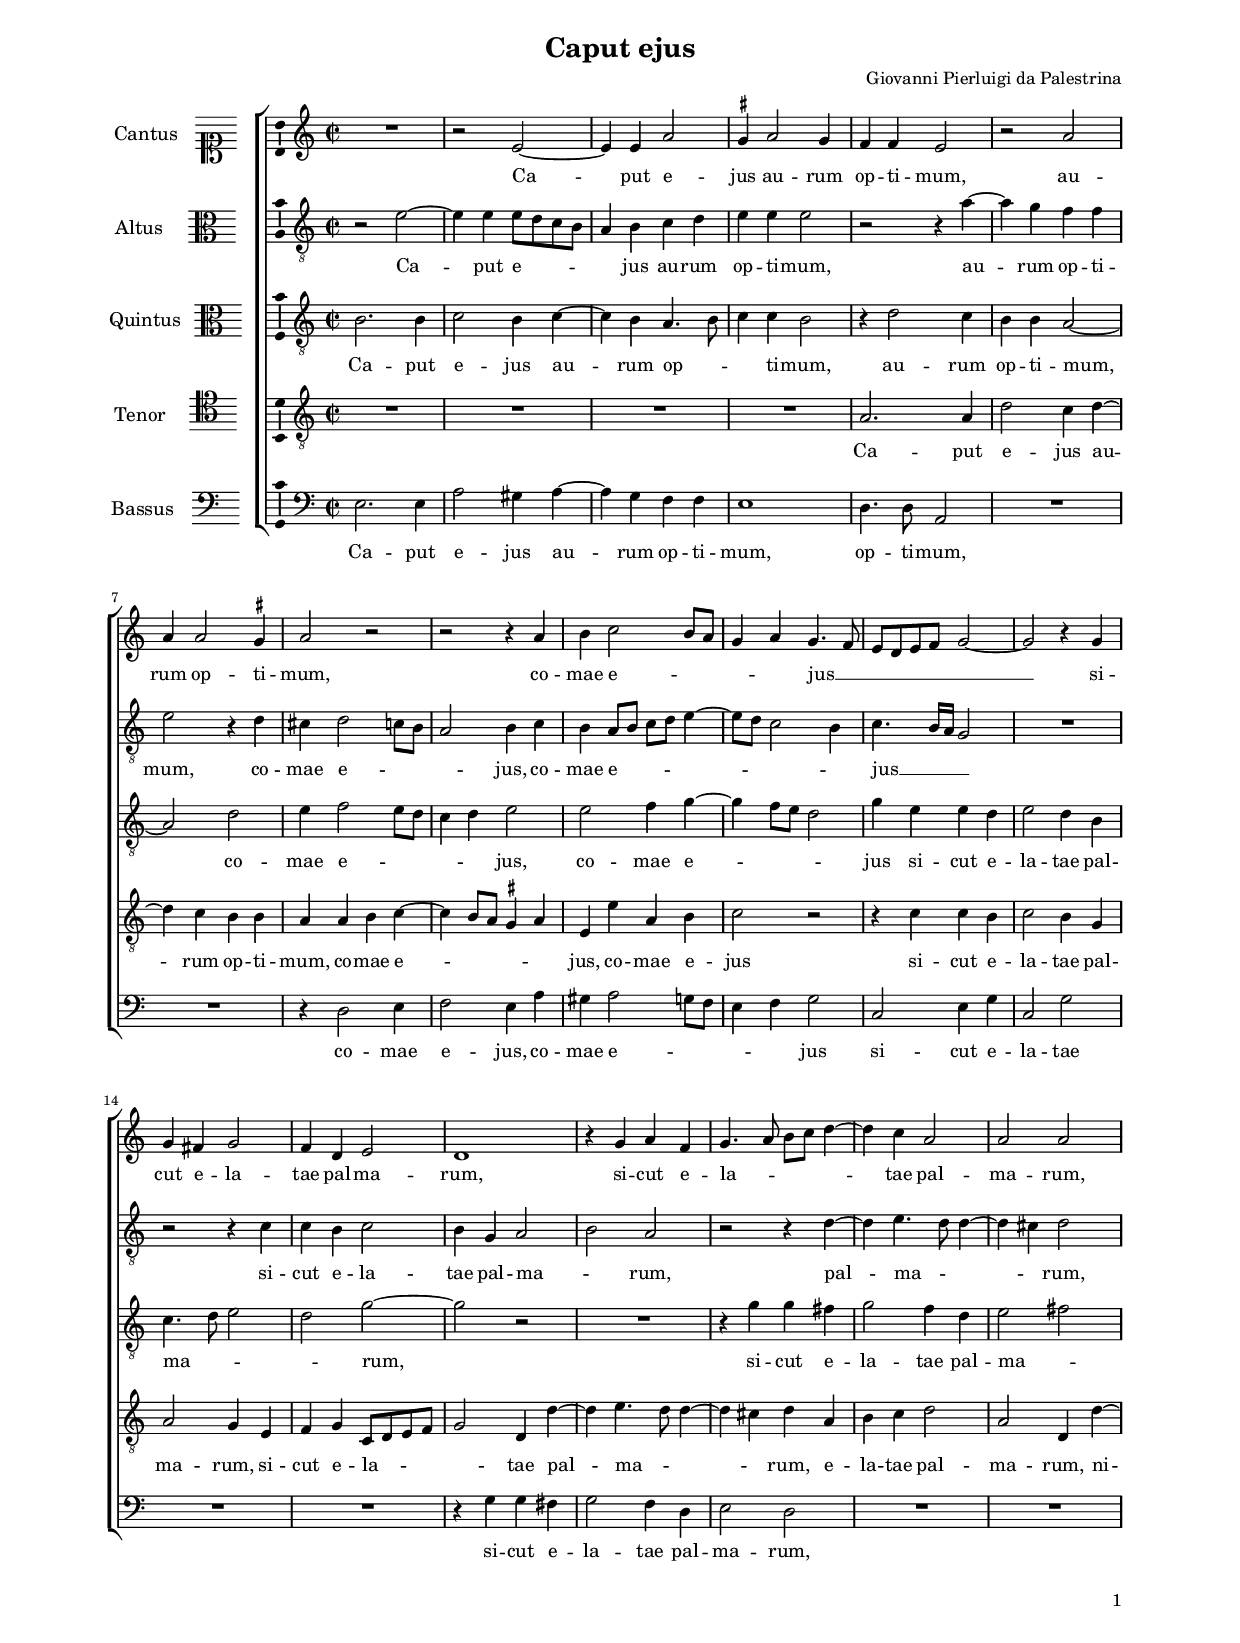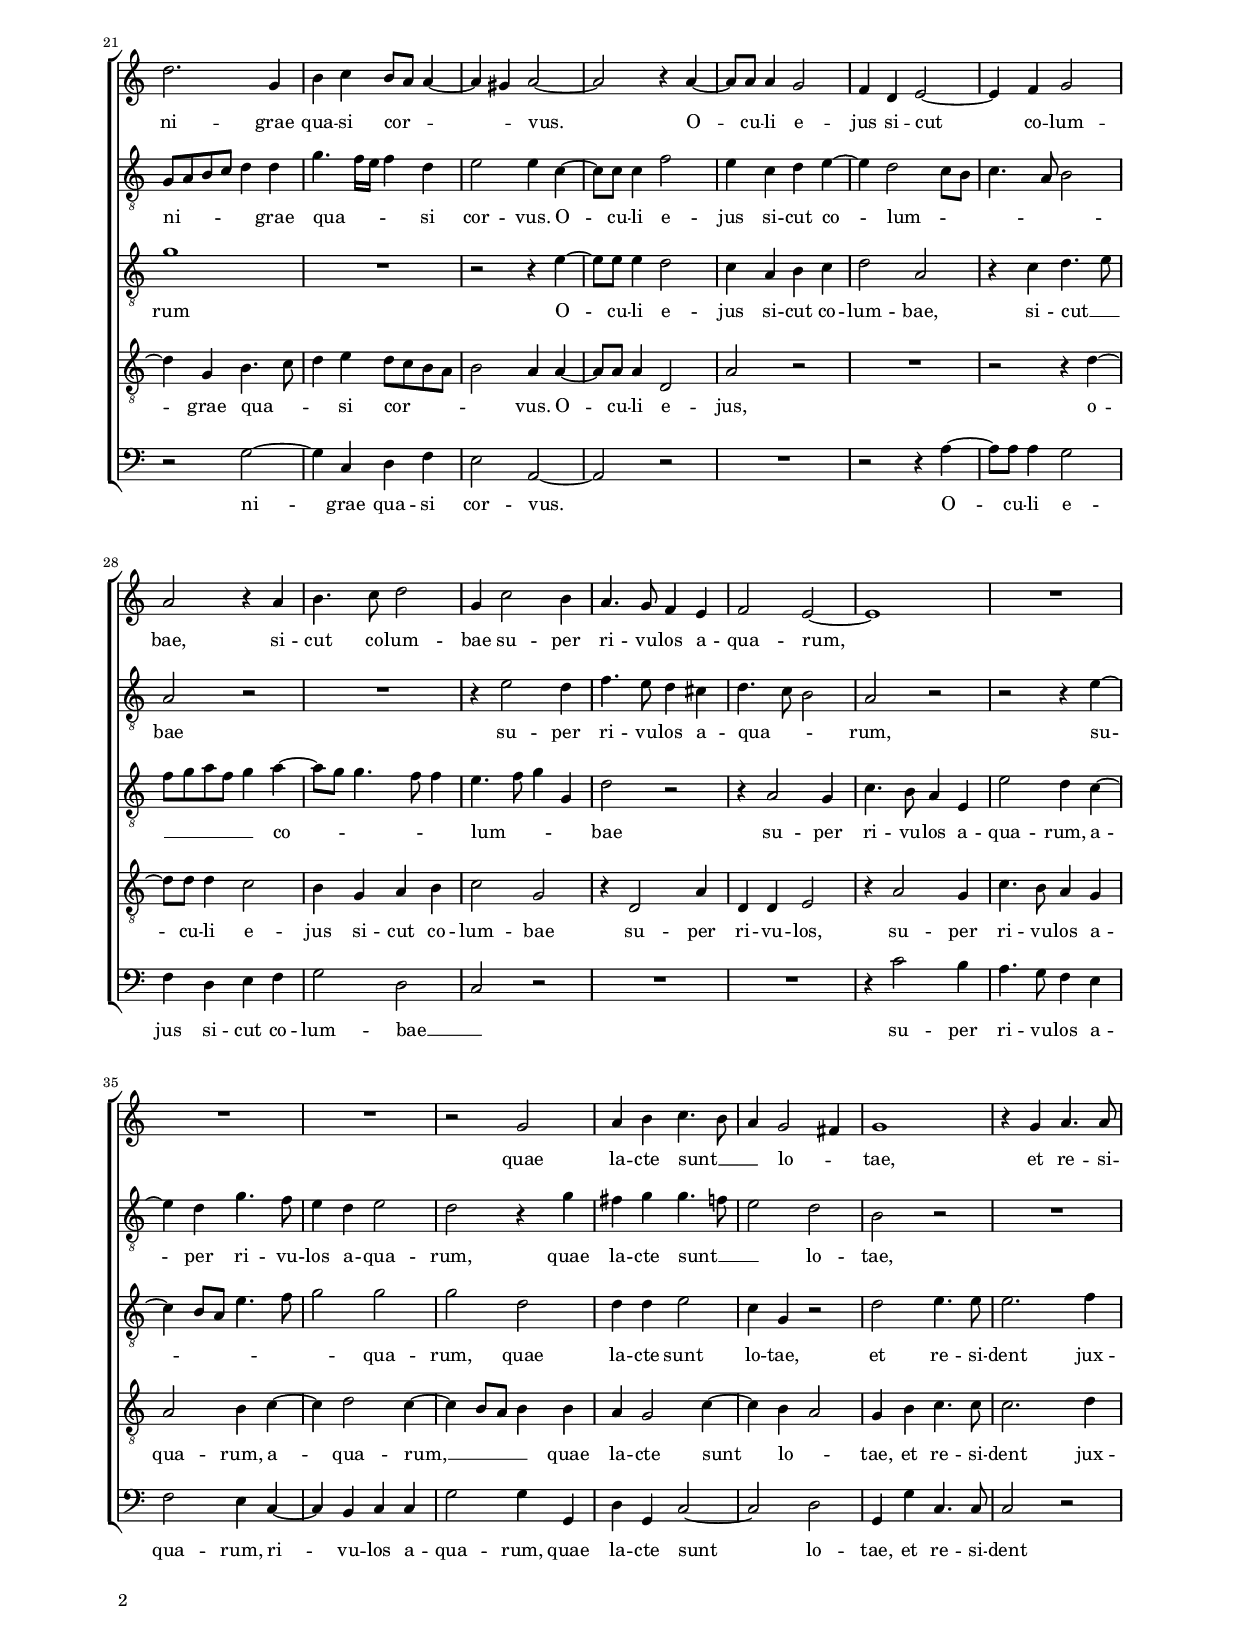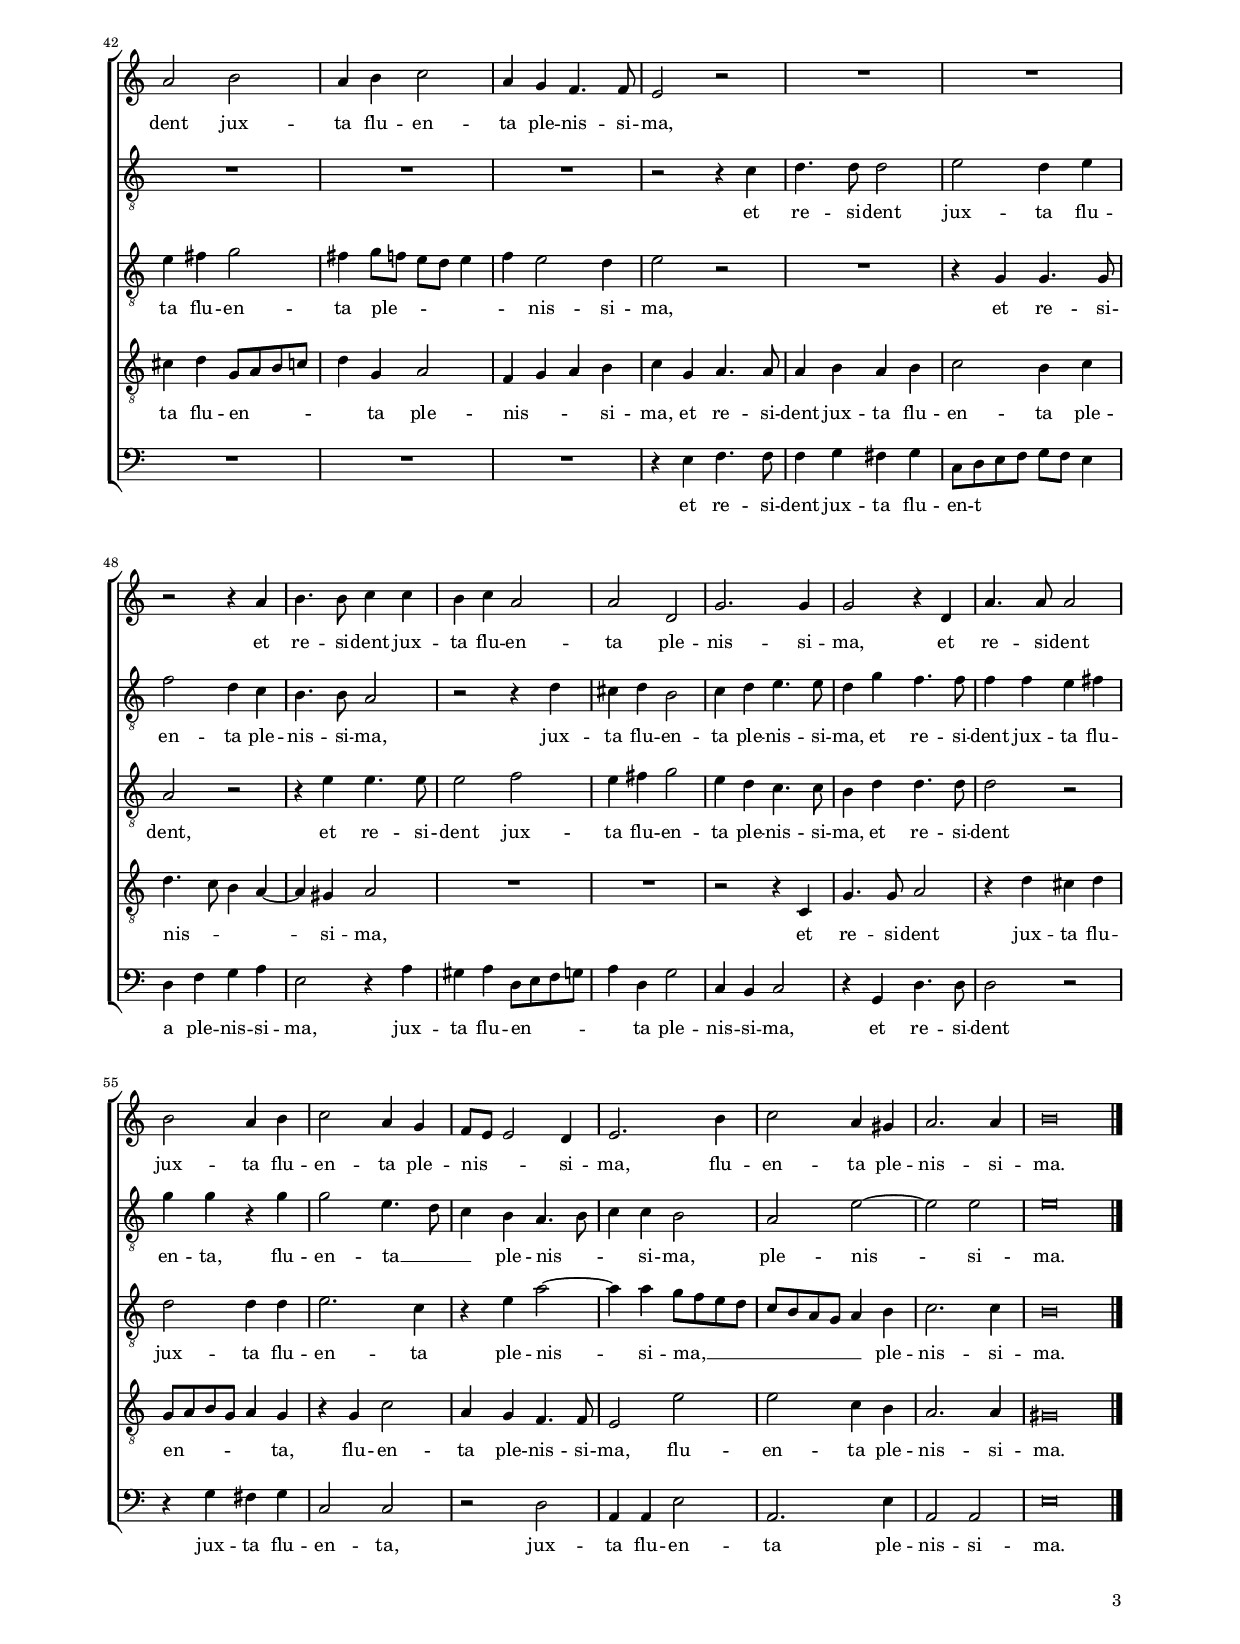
\header
{
  title="Caput ejus"
  composer="Giovanni Pierluigi da Palestrina"
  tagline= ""
}

\version "2.24.0"
\language deutsch
#(set-global-staff-size 15)
% #(set-default-paper-size "letter")
#(ly:set-option 'point-and-click #f)


\paper
	{
	top-margin = 1.8 \cm
	bottom-margin = 1.2 \cm
	left-margin = 2 \cm
	right-margin = 2 \cm
	ragged-bottom = ##f
	ragged-last-bottom = ##f
	print-page-number = ##f
	system-system-spacing = #'((basic-distance . 16) (minimum-distance . 14) (padding . 5) (strechability . 150))
	oddFooterMarkup=\markup   \fill-line { "" \fromproperty #'page:page-number-string }
	evenFooterMarkup=\markup  \fill-line { \fromproperty #'page:page-number-string "" }
	last-bottom-spacing = #'((basic-distance . 12) (minimum-distance . 7) (padding . 4))
	systems-per-page = 3
	page-count = 3
%	min-systems-per-page = 3
	markup-system-spacing.basic-distance = #12
	}

	
global = {
	\key c \major
	\time 2/2
	\set Score.tempoHideNote = ##t
	\tempo 4 = 95
	\skip 1*60
	\set Score.measureLength = #(ly:make-moment 2/1)
	\skip 1*2 \bar "|."
	}

	ficta = { \once \set suggestAccidentals = ##t }

	forget = #(define-music-function (music) (ly:music?) #{
		\accidentalStyle forget
		$music
		\accidentalStyle default
		#})

	m = \melisma
	me = \melismaEnd
%	\mark \markup { \fontsize #-3 \note  {2} #1 = \fontsize #-3 \note {2.} #1 }



incipitcantus = \markup { \score {
	{
	\set Staff.instrumentName = \markup { \fontsize #1 "Cantus" }
	\key c \major
	\clef soprano
	s4 \bar ""
	}
	\layout  {
	raggedright = ##t
	indent = 1.6 \cm
	line-width = 2.4\cm
	\context { \Staff \remove Time_signature_engraver }
	\override Staff.Clef.Y-extent = #'(0 . 0)
	}} \hspace #1 }

      
incipitaltus = \markup { \score {
	{
	\set Staff.instrumentName = \markup { \fontsize #1 "Altus" }
	\key c \major
	\clef alto
	s4 \bar ""
	}
	\layout  {
	raggedright = ##t
	indent = 1.6 \cm
	line-width = 2.4\cm
	\context { \Staff \remove Time_signature_engraver }
	\override Staff.Clef.Y-extent = #'(0 . 0)
	}} \hspace #1 }
      
      
incipitquintus = \markup { \score {
	{
	\set Staff.instrumentName = \markup { \fontsize #1 "Quintus" }
	\key c \major
	\clef alto
	s4 \bar ""
	}
	\layout  {
	raggedright = ##t
	indent = 1.6 \cm
	line-width = 2.4\cm
	\context { \Staff \remove Time_signature_engraver }
	\override Staff.Clef.Y-extent = #'(0 . 0)
	}} \hspace #1 }
    

incipittenor = \markup { \score {
	{
	\set Staff.instrumentName = \markup { \fontsize #1 "Tenor" }
	\key c \major
	\clef tenor
	s4 \bar ""
	}
	\layout  {
	raggedright = ##t
	indent = 1.6 \cm
	line-width = 2.4\cm
	\context { \Staff \remove Time_signature_engraver }
	\override Staff.Clef.Y-extent = #'(0 . 0)
	}} \hspace #1 }
      
      
incipitbassus = \markup { \score {
	{
	\set Staff.instrumentName = \markup { \fontsize #1 "Bassus" }
	\key c \major
	\clef bass
	s4 \bar ""
	}
	\layout  {
	raggedright = ##t
	indent = 1.6 \cm
	line-width = 2.4\cm
	\context { \Staff \remove Time_signature_engraver }
	\override Staff.Clef.Y-extent = #'(0 . 0)
	}} \hspace #1 }


cantus =  \relative c''
	{
	R1
	r2 e,~
	e4 e a2
	\ficta gis4 a2 \forget g4
%5
	f4 f e2 |
	r2 a
	a4 a2 \ficta gis4
	a2 r
	r2 r4 a
%10
	h4 c2 h8 a |
	g4 a g4. f8
	e8 d e f g2~
	g2 r4 g
	g4 fis g2
%15
	f4 d e2 |
	d1
	r4 g a f
	g4. a8 h c d4~
	d4 c a2
%20
	a2 a |
	d2. g,4
	h4 c h8 a a4~
	a4 gis a2~
	a2 r4 a~
%25
	a8 a a4 g2 |
	f4 d e2~
	e4 f g2
	a2 r4 a
	h4. c8 d2
%30
	g,4 c2 h4 |
	a4. g8 f4 e
	f2 e~
	e1
	R1
%35
	R1 |
	R1
	r2 g
	a4 h c4. h8
	a4 g2 fis4
%40
	g1 |
	r4 g a4. a8
	a2 h
	a4 h c2
	a4 g f4. f8
%45
	e2 r |
	R1
	R1
	r2 r4 a
	h4. h8 c4 c
%50
	h4 c a2 |
	a2 d,
	g2. g4
	g2 r4 d
	a'4. a8 a2
%55
	h2 a4 h |
	c2 a4 g
	f8 e e2 d4
	e2. h'4
	c2 a4 gis
%60
	a2. a4 |
	h\breve |
	}


altus =  \relative c'
	{
	r2 e~
	e4 e e8 d c h
	a4 h c d
	e4 e e2
%5
	r2 r4 a~ |
	a4 g f f
	e2 r4 d
	cis4 d2 c8 h
	a2 h4 c
%10
	h4 a8 h c d e4~ |
	e8 d c2 h4
	c4. h16 a g2
	R1
	r2 r4 c
%15
	c4 h c2 |
	h4 g a2
	h2 a
	r2 r4 d~
	d4 e4. d8 d4~
%20
	d4 cis d2 |
	g,8 a h c d4 d
	g4. f16 e f4 d
	e2 e4 c~
	c8 c c4 f2
%25
	e4 c d e~ |
	e4 d2 c8 h
	c4. a8 h2
	a2 r
	R1
%30
	r4 e'2 d4 |
	f4. e8 d4 cis
	d4. c8 h2
	a2 r
	r2 r4 e'~
%35
	e4 d g4. f8 |
	e4 d e2
	d2 r4 g
	fis4 g g4. f8
	e2 d
%40
	h2 r |
	R1
	R1
	R1
	R1
%45
	r2 r4 c |
	d4. d8 d2
	e2 d4 e
	f2 d4 c
	h4. h8 a2
%50
	r2 r4 d |
	cis4 d h2
	c4 d e4. e8
	d4 g f4. f8
	f4 f e fis
%55
	g4 g r g |
	g2 e4. d8
	c4 h a4. h8
	c4 c h2
	a2 e'~
%60
	e2 e |
	e\breve |
	}


quintus =  \relative c'
	{
	h2. h4
	c2 h4 c~
	c4 h a4. h8
	c4 c h2
%5
	r4 d2 c4 |
	h4 h a2~
	a2 d
	e4 f2 e8 d
	c4 d e2
%10
	e2 f4 g~ |
	g4 f8 e d2
	g4 e e d
	e2 d4 h
	c4. d8 e2
%15
	d g~ |
	g2 r
	R1
	r4 g g fis
	g2 f4 d
%20
	e2 fis  |
	g1
	R1
	r2 r4 e~
	e8 e e4 d2
%25
	c4 a h c |
	d2 a
	r4 c d4. e8
	f8 g a f g4 a~
	a8 g g4. f8 f4
%30
	e4. f8 g4 g, |
	d'2 r
	r4 a2 g4
	c4. h8 a4 e
	e'2 d4 c~
%35
	c4 h8 a e'4. f8 |
	g2 g
	g2 d
	d4 d e2
	c4 g r2
%40
	d'2 e4. e8 |
	e2. f4
	e4 fis g2
	fis4 g8 f e d e4
	f4 e2 d4
%45
	e2 r |
	R1
	r4 g, g4. g8
	a2 r
	r4 e' e4. e8
%50
	e2 f |
	e4 fis g2
	e4 d c4. c8
	h4 d d4. d8
	d2 r
%55
	d2 d4 d |
	e2. c4
	r4 e a2~
	a4 a g8 f e d
	c8 h a g a4 h
%60
	c2. c4 |
	h\breve |
	}


tenor  =  \relative c'
	{
	R1
	R1
	R1
	R1
%5
	a2. a4 |
	d2 c4 d~
	d4 c h h
	a4 a h c~
	c4 h8 a \ficta gis4 a
%10
	e4 e' a, h |
	c2 r
	r4 c c h
	c2 h4 g
	a2 g4 e
%15
	f4 g c,8 d e f |
	g2 d4 d'~
	d4 e4. d8 d4~
	d4 cis d a
	h4 c d2
%20
	a2 d,4 d'~ |
	d4 g, h4. c8
	d4 e d8 c h a
	h2 a4 a~
	a8 a a4 d,2
%25
	a'2 r |
	R1
	r2 r4 d~
	d8 d d4 c2
	h4 g a h
%30
	c2 g |
	r4 d2 a'4
	d,4 d e2
	r4 a2 g4
	c4. h8 a4 g
%35
	a2 h4 c~ |
	c4 d2 c4~
	c4 h8 a h4 h
	a4 g2 c4~
	c4 h a2
%40
	g4 h c4. c8 |
	c2. d4
	cis4 d g,8 a h c
	d4 g, a2
	f4 g a h
%45
	c4 g a4. a8 |
	a4 h a h
	c2 h4 c
	d4. c8 h4 a~
	a4 gis a2
%50
	R1 |
	R1
	r2 r4 c,
	g'4. g8 a2
	r4 d cis d
%55
	g,8 a h g a4 g |
	r4 g c2
	a4 g f4. f8
	e2 e'
	e2 c4 h
%60
	a2. a4 |
	gis\breve |
	}


bassus  =  \relative c
	{
	e2. e4
	a2 gis4 a~
	a4 g f f
	e1
%5
	d4. d8 a2 |
	R1
	R1
	r4 d2 e4
	f2 e4 a
%10
	gis4 a2 g8 f |
	e4 f g2
	c,2 e4 g
	c,2 g'
	R1
%15
	R1 |
	r4 g g fis
	g2 f4 d
	e2 d
	R1
%20
	R1 |
	r2 g~
	g4 c, d f
	e2 a,~
	a2 r
%25
	R1 |
	r2 r4 a'~
	a8 a a4 g2
	f4 d e f
	g2 d
%30
	c2 r |
	R1
	R1
	r4 c'2 h4
	a4. g8 f4 e
%35
	f2 e4 c~ |
	c4 h c c
	g'2 g4 g,
	d'4 g, c2~
	c2 d
%40
	g,4 g' c,4. c8 |
	c2 r
	R1
	R1
	R1
%45
	r4 e f4. f8 |
	f4 g fis g
	c,8 d e f g f e4
	d4 f g a
	e2 r4 a
%50
	gis4 a d,8 e f g |
	a4 d, g2
	c,4 h c2
	r4 g d'4. d8
	d2 r
%55
	r4 g fis g |
	c,2 c
	r2 d
	a4 a e'2
	a,2. e'4
%60
	a,2 a |
	e'\breve |
	}


lyricscantus = \lyricmode {
	Ca -- put e -- jus au -- rum op -- ti -- mum,
	au -- rum op -- ti -- mum,
	co -- mae e -- _ _ _ _ jus __ _ _ _ _ _ _
	si -- cut e -- la -- tae pal -- ma -- rum,
	si -- cut e -- la -- _ _ _ _ tae pal -- ma -- rum,
	ni -- grae qua -- si cor -- _ _ _ vus.
	O -- cu -- li e -- jus si -- cut co -- lum -- bae,
	si -- cut co -- lum -- bae
	su -- per ri -- vu -- los a -- qua -- rum,
	quae la -- cte sunt __ _ _ lo -- _ tae,
	et re -- si -- dent jux -- ta flu -- en -- ta ple -- nis -- si -- ma,
	et re -- si -- dent jux -- ta flu -- en -- ta ple -- nis -- si -- ma,
	et re -- si -- dent jux -- ta flu -- en -- ta ple -- nis -- _ _ si -- ma,
	flu -- en -- ta ple -- nis -- si -- ma.
	}


lyricsaltus = \lyricmode {
	Ca -- put e -- _ _ _ _ jus au -- rum op -- ti -- mum,
	au -- rum op -- ti -- mum,
	co -- mae e -- _ _ _ jus,
	co -- mae e -- _ _ _ _ _ _ _ jus __ _ _ _
	si -- cut e -- la -- tae pal -- ma -- _ rum,
	pal -- ma -- _ _ _ rum,
	ni -- _ _ _ _ grae qua -- _ _ _ si cor -- vus.
	O -- cu -- li e -- jus si -- cut co -- lum -- _ _ _ _ _ bae
	su -- per ri -- vu -- los a -- qua -- _ _ rum,
	su -- per ri -- vu -- los a -- qua -- rum,
	quae la -- cte sunt __ _ _ lo -- tae,
	et re -- si -- dent jux -- ta flu -- en -- ta ple -- nis -- si -- ma,
	jux -- ta flu -- en -- ta ple -- nis -- si -- ma,
	et re -- si -- dent jux -- ta flu -- en -- ta,
	flu -- en -- ta __ _ _ ple -- nis -- _ _ si -- ma,
	ple -- nis -- si -- ma.
	}


lyricsquintus = \lyricmode {
	Ca -- put e -- jus au -- rum op -- _ _ ti -- mum,
	au -- rum op -- ti -- mum,
	co -- mae e -- _ _ _ _ jus,
	co -- mae e -- _ _ _ jus
	si -- cut e -- la -- tae pal -- ma -- _ _ _ rum,
	si -- cut e -- la -- tae pal -- ma -- _ rum
	O -- cu -- li e -- jus si -- cut co -- lum -- bae,
	si -- cut __ _ _ _ _ _ _ co -- _ _ _ _ lum -- _ _ _ bae
	su -- per ri -- vu -- los a -- qua -- rum,
	a -- _ _ _ _ _ qua -- rum,
	quae la -- cte sunt lo -- tae,
	et re -- si -- dent jux -- ta flu -- en -- ta ple -- _ _ _ _ _ nis -- si -- ma,
	et re -- si -- dent,
	et re -- si -- dent jux -- ta flu -- en -- ta ple -- nis -- si -- ma,
	et re -- si -- dent jux -- ta flu -- en -- ta ple -- nis -- si -- ma, __ _ _ _ _ _ _ _ _ 
	ple -- nis -- si -- ma.
	}


lyricstenor = \lyricmode {
	Ca -- put e -- jus au -- rum op -- ti -- mum,
	co -- mae e -- _ _ _ _ jus,
	co -- mae e -- jus
	si -- cut e -- la -- tae pal -- ma -- rum,
	si -- cut e -- la -- _ _ _ _ tae pal -- ma -- _ _ _ rum,
	e -- la -- tae pal -- ma -- rum,
	ni -- grae qua -- _ _ si cor -- _ _ _ _ vus.
	O -- cu -- li e -- jus,
	o -- cu -- li e -- jus si -- cut co -- lum -- bae
	su -- per ri -- vu -- los,
	su -- per ri -- vu -- los a -- qua -- rum,
	a -- qua -- rum, __ _ _ _
	quae la -- cte sunt lo -- _ tae,
	et re -- si -- dent jux -- ta flu -- en -- _ _ _ _ ta ple -- nis -- _ _ si -- ma,
	et re -- si -- dent jux -- ta flu -- en -- ta ple -- nis -- _ _ _ si -- ma,
	et re -- si -- dent jux -- ta flu -- en -- _ _ _ _ ta,
	flu -- en -- ta ple -- nis -- si -- ma,
	flu -- en -- ta ple -- nis -- si -- ma.
	}


lyricsbassus = \lyricmode {
	Ca -- put e -- jus au -- rum op -- ti -- mum,
	op -- ti -- mum,
	co -- mae e -- jus,
	co -- mae e -- _ _ _ _ jus
	si -- cut e -- la -- tae
	si -- cut e -- la -- tae pal -- ma -- rum,
	ni -- grae qua -- si cor -- vus.
	O -- cu -- li e -- jus
	si -- cut co -- lum -- bae __ _
	su -- per ri -- vu -- los a -- qua -- rum,
	ri -- vu -- los a -- qua -- rum,
	quae la -- cte sunt lo -- tae,
	et re -- si -- dent
	et re -- si -- dent jux -- ta flu -- en -- t_ _ _ _ _ _ a ple -- nis -- si -- ma,
	jux -- ta flu -- en -- _ _ _ _ ta ple -- nis -- si -- ma,
	et re -- si -- dent jux -- ta flu -- en -- ta,
	jux -- ta flu -- en -- ta ple -- nis -- si -- ma.
	}


\score
{  
	% \transpose {
	\new ChoirStaff \with { \override StaffGrouper.staff-staff-spacing.basic-distance = #12 }
	<<

	\new Staff << \global
	\new Voice="v1" {
		\set Staff.instrumentName=\incipitcantus
%		\set Staff.instrumentName= "S"
		\set Staff.midiInstrument = "reed organ"
		\clef violin
		\cantus }
	\new Lyrics \lyricsto "v1" {\lyricscantus }
	>>


	\new Staff << \global
	\new Voice="v2" {
		\set Staff.instrumentName=\incipitaltus
%		\set Staff.instrumentName= "A"
		\set Staff.midiInstrument = "reed organ"
		\clef "G_8"
		\altus}
	\new Lyrics \lyricsto "v2" {\lyricsaltus }
	>>


	\new Staff << \global
	\new Voice="v5" {
		\set Staff.instrumentName=\incipitquintus
%		\set Staff.instrumentName= "Q"
		\set Staff.midiInstrument = "reed organ"
		\clef "G_8"
		\quintus}
	\new Lyrics \lyricsto "v5" {\lyricsquintus }
	>>

	\new Staff << \global
	\new Voice="v3" {
		\set Staff.instrumentName=\incipittenor
%		\set Staff.instrumentName= "T"
		\set Staff.midiInstrument = "reed organ"
		\clef "G_8"
		\tenor }
	\new Lyrics \lyricsto "v3" {\lyricstenor }
	>>


	\new Staff << \global
	\new Voice="v4" {
		\set Staff.instrumentName=\incipitbassus
%		\set Staff.instrumentName= "B"
		\set Staff.midiInstrument = "reed organ"
		\clef bass 
		\bassus }
	\new Lyrics \lyricsto "v4" {\lyricsbassus}
	>>

	>>
	% } % transpose

	\layout
	{
	indent = 2.5\cm
	\context { \Lyrics \override VerticalAxisGroup.nonstaff-relatedstaff-spacing.padding = #1.4 }
	\context { \Staff \override TimeSignature.break-visibility = #end-of-line-invisible }
	\context { \Staff \consists Ambitus_engraver }
	\context { \Score \override BarNumber.padding = #2 }
	\context { \Voice \override NoteHead.style = #'baroque }
	}

\midi
	{
	
	}

}


% EOF
